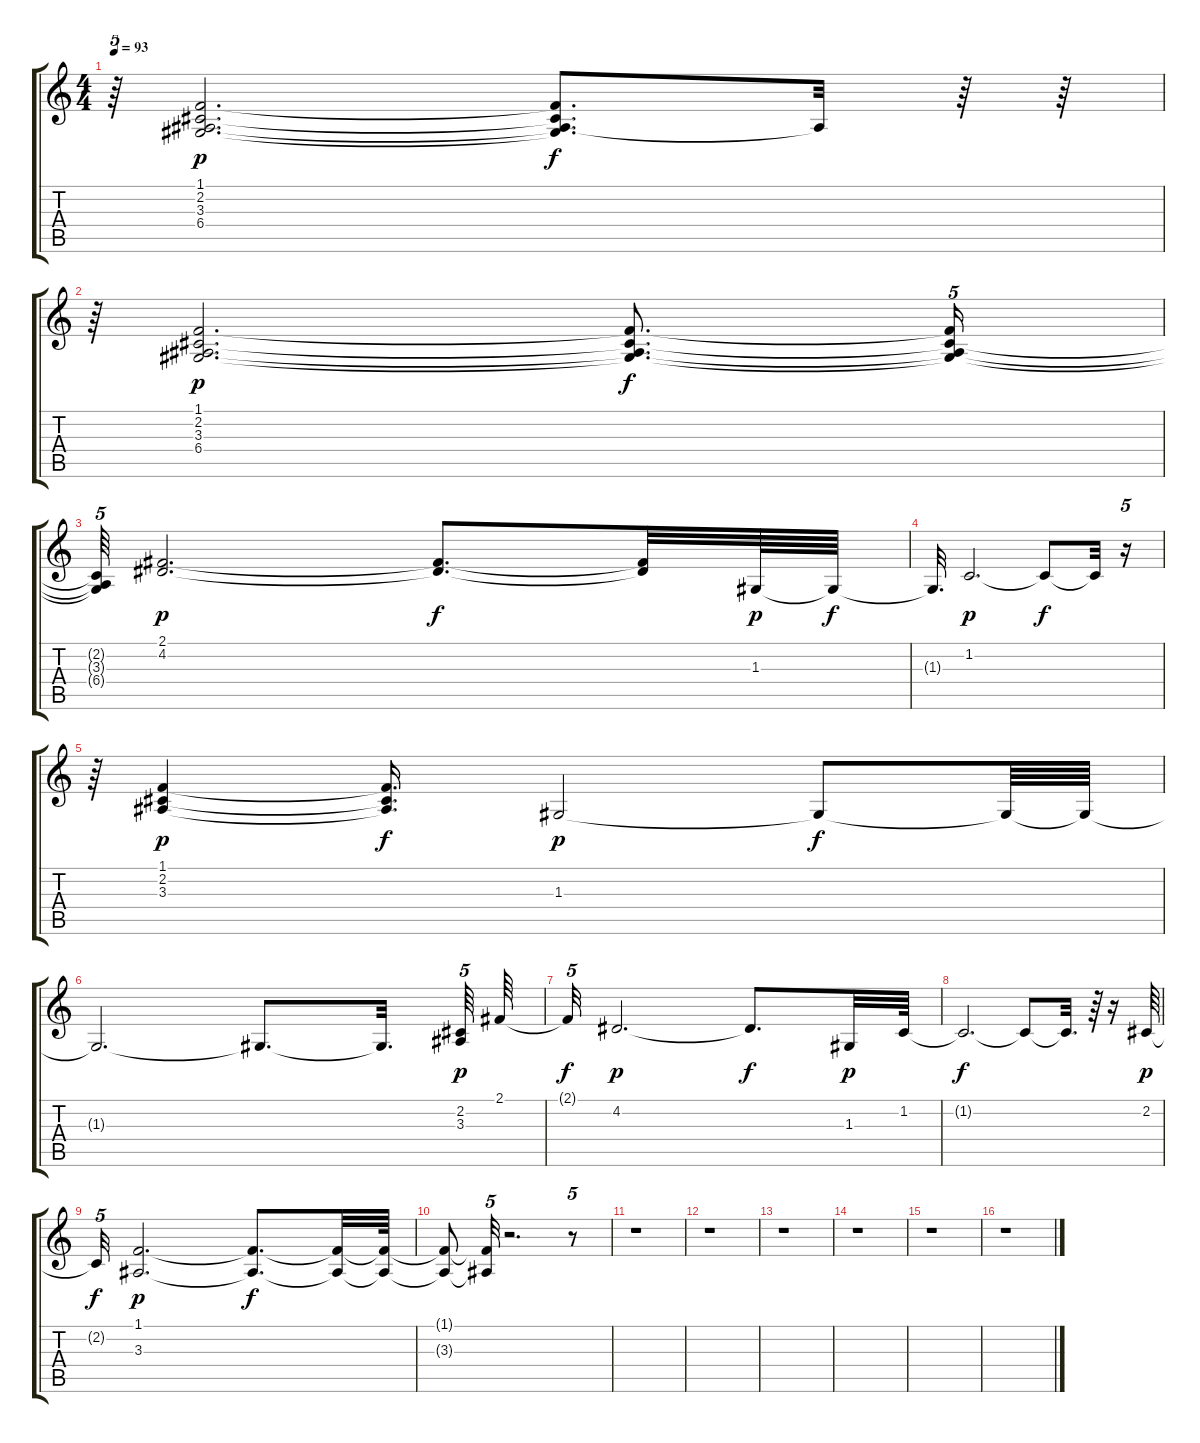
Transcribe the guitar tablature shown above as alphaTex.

\track "" {instrument synthvoice}
\staff {score tabs}
\tuning (E4 B3 G3 D3 A2 E2) {hide}
\ts (4 4)
\tempo 93
\clef g2
\ks c
r.64{tu (5 4) dy f} (1.1 2.2 3.3 6.4).2{d dy p} (1.1{t} 2.2{t} 3.3{t} 6.4{t}).8{d dy f} 3.3{t}.32 r.64 r.64 |
r.64{tu (5 4)} (1.1 2.2 3.3 6.4).2{d dy p} (1.1{t} 2.2{t} 3.3{t} 6.4{t}).8{d dy f} (1.1{t} 2.2{t} 3.3{t} 6.4{t}).16{tu (5 4)} |
(2.2{t} 3.3{t} 6.4{t}).64{tu (5 4)} (2.1 4.2).2{d dy p} (2.1{t} 4.2{t}).8{d dy f} (2.1{t} 4.2{t}).32 1.3.64{dy p} 1.3{t}.64{dy f} |
1.3{t}.32{d} 1.2.2{d dy p} 1.2{t}.8{dy f} 1.2{t}.32 r.16{tu (5 4)} |
r.64{tu (5 4)} (1.1 2.2 3.3).4{dy p} (1.1{t} 2.2{t} 3.3{t}).16{d dy f} 1.3.2{dy p} 1.3{t}.8{dy f} 1.3{t}.64 1.3{t}.64 |
1.3{t}.2{d} 1.3{t}.8{d} 1.3{t}.32{d beam splitsecondary} (2.2 3.3).64{tu (5 4) dy p} 2.1.64 |
2.1{t}.32{tu (5 4) dy f} 4.2.2{d dy p} 4.2{t}.8{d dy f} 1.3.32{dy p} 1.2.64 |
1.2{t}.2{d dy f} 1.2{t}.8 1.2{t}.32{d} r.64 r.16 2.2.64{dy p} |
2.2{t}.32{tu (5 4) dy f} (1.1 3.3).2{d dy p} (1.1{t} 3.3{t}).8{d dy f} (1.1{t} 3.3{t}).32 (1.1{t} 3.3{t}).64 |
(1.1{t} 3.3{t}).8 (1.1{t} 3.3{t}).32{tu (5 4)} r.2{d} r.8{tu (5 4)} |
r.1 |
r.1 |
r.1 |
r.1 |
r.1 |
r.1
